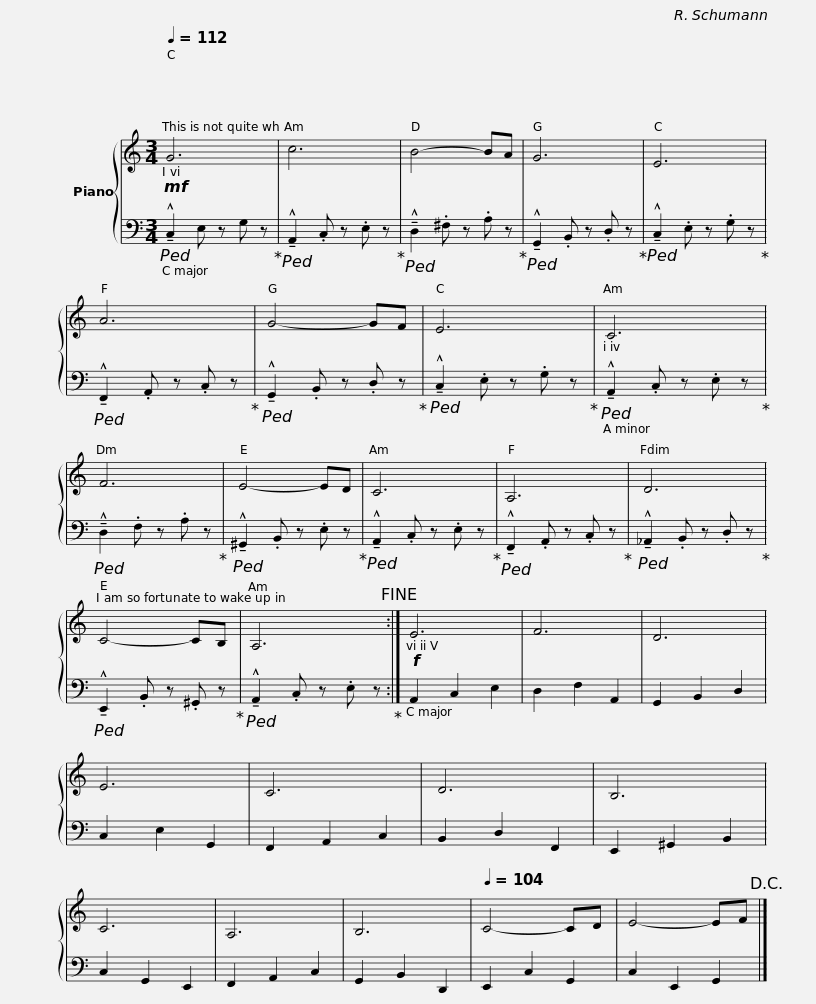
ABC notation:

X:1
%%score { 1 | 2 }
L:1/8
Q:1/4=112
M:3/4
I:linebreak $
K:C
V:1 treble
V:2 bass
V:1
!mf! G6 | c6 | B4- BA | G6 | E6 | %5
 A6 | G4- GF | E6 |$ C6 | F6 | %10
 E4- ED | C6 | A,6 | D6 | C4- CB, | %15
 A,6!fine! :|$!f! E6 | F6 | D6 | E6 | %20
 C6 | D6 | B,6 | C6 | A,6 | %25
 B,6 |[Q:1/4=104] C4- CD | E4- EF!D.C.! |] %28
V:2
!ped! !^!!tenuto!C,2 E, z G, z!ped-up! |!ped! !^!!tenuto!A,,2 .C, z .E, z!ped-up! |!ped! !^!!tenuto!D,2 .^F, z .A, z!ped-up! |!ped! !^!!tenuto!G,,2 .B,, z .D, z!ped-up! |!ped! !^!!tenuto!C,2 .E, z .G, z!ped-up! | %5
!ped! !^!!tenuto!F,,2 .A,, z .C, z!ped-up! |!ped! !^!!tenuto!G,,2 .B,, z .D, z!ped-up! |!ped! !^!!tenuto!C,2 .E, z .G, z!ped-up! |$!ped! !^!!tenuto!A,,2 .C, z .E, z!ped-up! |!ped! !^!!tenuto!D,2 .F, z .A, z!ped-up! | %10
!ped! !^!!tenuto!^G,,2 .B,, z .E, z!ped-up! |!ped! !^!!tenuto!A,,2 .C, z .E, z!ped-up! |!ped! !^!!tenuto!F,,2 .A,, z .C, z!ped-up! |!ped! !^!!tenuto!_A,,2 .B,, z .D, z!ped-up! |!ped! !^!!tenuto!E,,2 .B,, z .^G,, z!ped-up! | %15
!ped! !^!!tenuto!A,,2 .C, z .E, z!ped-up! :|$ A,,2 C,2 E,2 | D,2 F,2 A,,2 | G,,2 B,,2 D,2 | C,2 E,2 G,,2 | %20
 F,,2 A,,2 C,2 | B,,2 D,2 F,,2 | E,,2 ^G,,2 B,,2 | C,2 G,,2 E,,2 | F,,2 A,,2 C,2 | %25
 G,,2 B,,2 D,,2 | E,,2 C,2 G,,2 | C,2 E,,2 G,,2 |] %28
